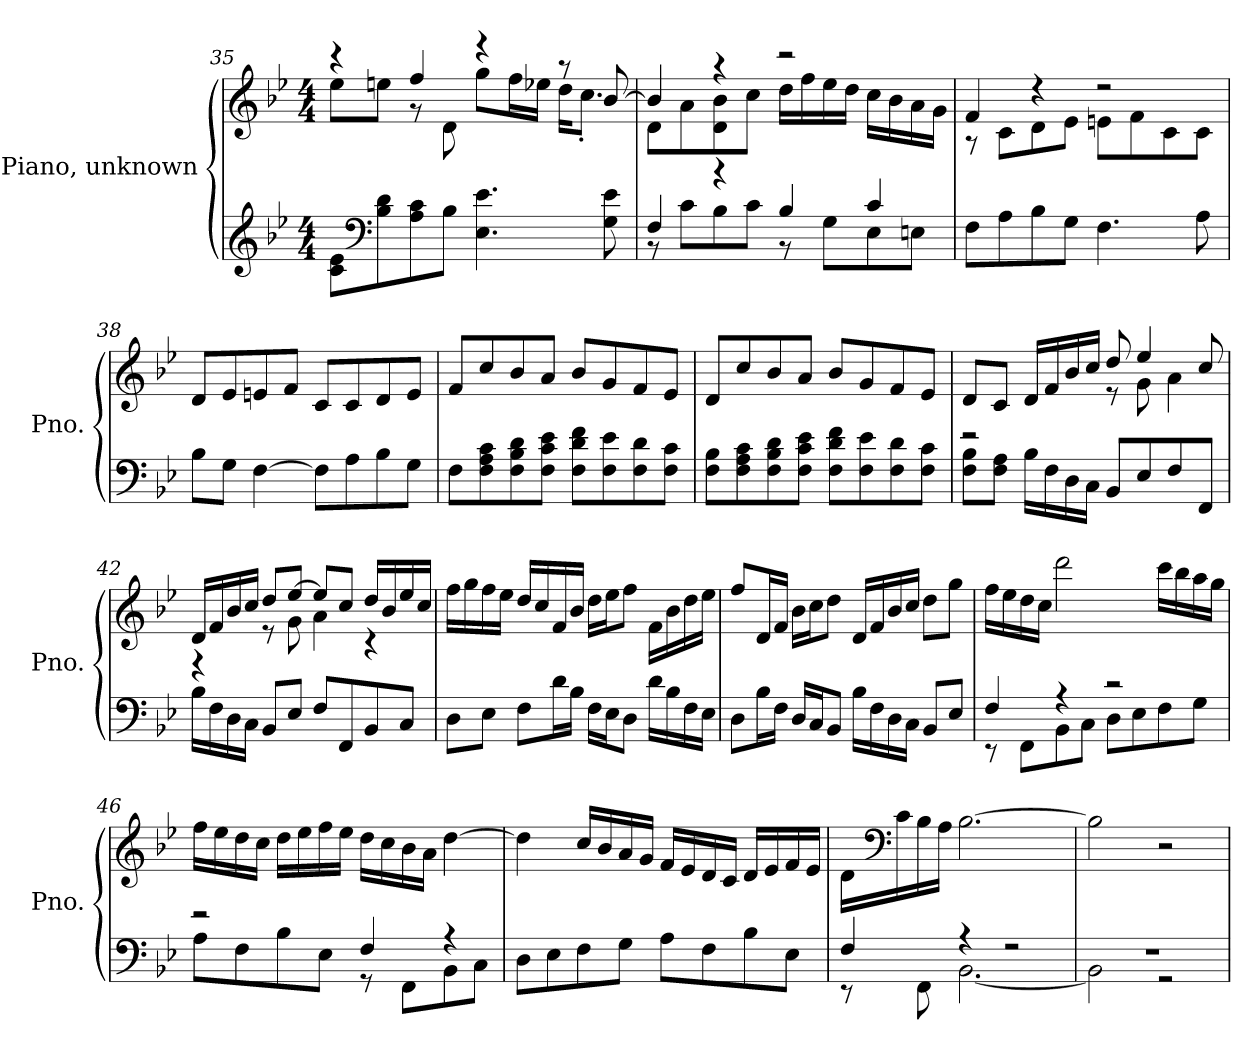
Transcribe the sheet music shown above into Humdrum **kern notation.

**kern	**kern
*part1	*part1
*staff2	*staff1
*I"Piano, unknown	*
*I'Pno.	*
*clefG2	*clefG2
*k[b-e-]	*k[b-e-]
*M4/4	*M4/4
=35	=35
*	*^
8c\ 8e-\L	4r	8ee-\L
*clefF4	*	*
8B-\ 8d\	.	8een\J
8A\ 8c\	4ff/	8r
8B-\J	.	8d\
4.E-\ 4.e-\	4r	8gg\L
.	.	16ff\L
.	.	16ee-X\JJ
.	8r	16dd\KL
.	.	8.cc'\J
8G\ 8e-\	[8b-/	.
!!LO:LB:g=z	!!
=36	=36	=36
*^	*	*
4F/	8r	4b-/]	8d\L
.	8c\L	.	8a\
4r	8B-\	4r	8d\ 8b-\
.	8c\J	.	8cc\J
4B-/	8r	2r	16dd\LL
.	.	.	16ff\
.	8G\L	.	16ee-\
.	.	.	16dd\JJ
4c/	8E-\	.	16cc\LL
.	.	.	16b-\
.	8En\J	.	16a\
.	.	.	16g\JJ
*v	*v	*	*
=37	=37	=37
8F\L	4f/	8r
8A\	.	8c\L
8B-\	4r	8d\
8G\J	.	8e-\J
4.F\	2r	8en\L
.	.	8f\
.	.	8c\
8A\	.	8c\J
*	*v	*v
=38	=38
8B-\L	8d/L
8G\J	8e-/
[4F\	8en/
.	8f/J
8F\L]	8c/L
8A\	8c/
8B-\	8d/
8G\J	8e/J
=39	=39
8F\L	8f/L
8F\ 8A\ 8c\	8cc/
8F\ 8B-\ 8d\	8b-/
8F\ 8c\ 8e-\J	8a/J
8F\ 8d\ 8f\L	8b-/L
8F\ 8e-\	8g/
8F\ 8d\	8f/
8F\ 8c\J	8e-/J
!!LO:LB:g=z
=40	=40
8F\ 8B-\L	8d/L
8F\ 8A\ 8c\	8cc/
8F\ 8B-\ 8d\	8b-/
8F\ 8c\ 8e-\J	8a/J
8F\ 8d\ 8f\L	8b-/L
8F\ 8e-\	8g/
8F\ 8d\	8f/
8F\ 8c\J	8e-/J
=41	=41
*	*^
8F\ 8B-\L	8d/L	2r
8F\ 8A\J	8c/J	.
16B-\LL	16d/LL	.
16F\	16f/	.
16D\	16b-/	.
16C\JJ	16cc/JJ	.
8BB-/L	8dd/	8r
8E-/	4ee-/	8g\
8F/	.	4a\
8FF/J	8cc/	.
=42	=42	=42
16B-\LL	16d/LL	4r
16F\	16f/	.
16D\	16b-/	.
16C\JJ	16cc/JJ	.
8BB-/L	8dd/L	8r
8E-/J	[8ee-/J	8g\
8F/L	8ee-/L]	4a\
8FF/	8cc/J	.
8BB-/	16dd/LL	4r
.	16b-/	.
8C/J	16ee-/	.
.	16cc/JJ	.
*	*v	*v
!!LO:LB:g=z
=43	=43
8D\L	16ff\LL
.	16gg\
8E-\J	16ff\
.	16ee-\JJ
8F\L	16dd/LL
.	16cc/
16d\L	16f/
16B-\JJ	16b-/JJ
16F\LL	16dd\LL
16E-\J	16ee-\J
8D\J	8ff\J
16d\LL	16f\LL
16B-\	16b-\
16F\	16dd\
16E-\JJ	16ee-\JJ
=44	=44
8D\L	8ff/L
16B-\L	16d/L
16F\JJ	16f/JJ
16D/LL	16b-\LL
16C/J	16cc\J
8BB-/J	8dd\J
16B-\LL	16d/LL
16F\	16f/
16D\	16b-/
16C\JJ	16cc/JJ
8BB-/L	8dd\L
8E-/J	8gg\J
=45	=45
*^	*
4F/	8r	16ff\LL
.	.	16ee-\
.	8FF\L	16dd\
.	.	16cc\JJ
4r	8BB-\	2ddd\
.	8C\J	.
2r	8D\L	.
.	8E-\	.
.	8F\	16ccc\LL
.	.	16bb-\
.	8G\J	16aa\
.	.	16gg\JJ
!!LO:LB:g=z
=46	=46	=46
2r	8A\L	16ff\LL
.	.	16ee-\
.	8F\	16dd\
.	.	16cc\JJ
.	8B-\	16dd\LL
.	.	16ee-\
.	8E-\J	16ff\
.	.	16ee-\JJ
4F/	8r	16dd\LL
.	.	16cc\
.	8FF\L	16b-\
.	.	16a\JJ
4r	8BB-\	[4dd\
.	8C\J	.
*v	*v	*
=47	=47
8D\L	4dd\]
8E-\	.
8F\	16cc/LL
.	16b-/
8G\J	16a/
.	16g/JJ
8A\L	16f/LL
.	16e-/
8F\	16d/
.	16c/JJ
8B-\	16d/LL
.	16e-/
8E-\J	16f/
.	16e-/JJ
=48	=48
*^	*
4F/	8r	16d\LL
*	*	*clefF4
.	.	16c\
.	8FF\	16B-\
.	.	16A\JJ
4r	[2.BB-\	[2.B-\
2r	.	.
=49	=49	=49
1r	2BB-\]	2B-\]
.	2r	2r
*v	*v	*
=	=
*-	*-
